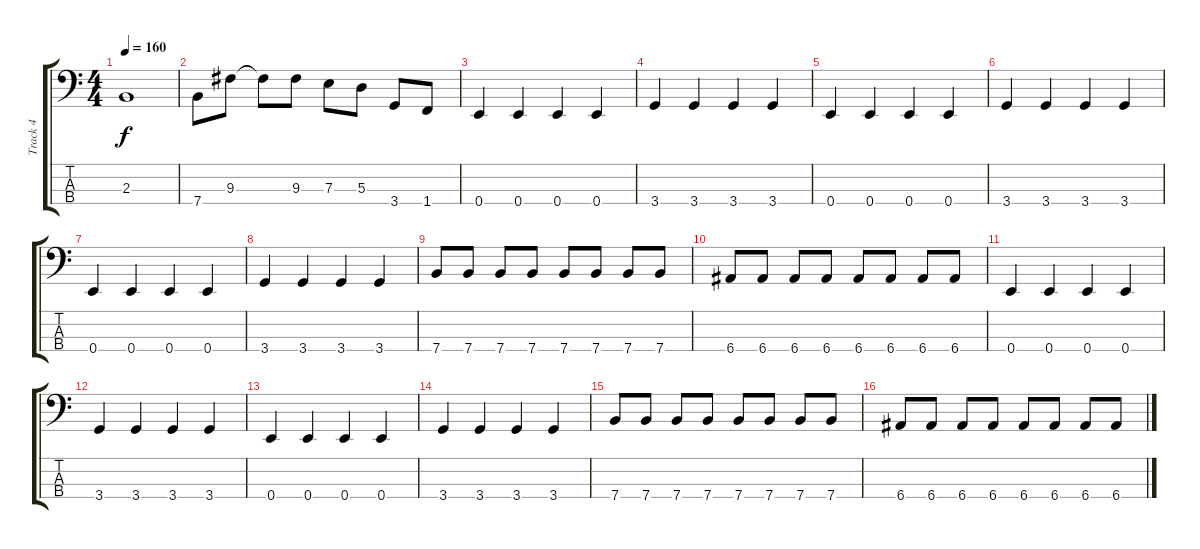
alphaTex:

\track ("Track 4" "Track 4") {instrument electricbassfinger}
\staff {score tabs}
\tuning (G2 D2 A1 E1) {hide}
\ts (4 4)
\tempo 160
\clef f4
\ks c
2.3.1{dy f} |
7.4.8 9.3.8 9.3{t}.8 9.3.8 7.3.8 5.3.8 3.4.8 1.4.8 |
0.4.4 0.4.4 0.4.4 0.4.4 |
3.4.4 3.4.4 3.4.4 3.4.4 |
0.4.4 0.4.4 0.4.4 0.4.4 |
3.4.4 3.4.4 3.4.4 3.4.4 |
0.4.4 0.4.4 0.4.4 0.4.4 |
3.4.4 3.4.4 3.4.4 3.4.4 |
7.4.8 7.4.8 7.4.8 7.4.8 7.4.8 7.4.8 7.4.8 7.4.8 |
6.4.8 6.4.8 6.4.8 6.4.8 6.4.8 6.4.8 6.4.8 6.4.8 |
0.4.4 0.4.4 0.4.4 0.4.4 |
3.4.4 3.4.4 3.4.4 3.4.4 |
0.4.4 0.4.4 0.4.4 0.4.4 |
3.4.4 3.4.4 3.4.4 3.4.4 |
7.4.8 7.4.8 7.4.8 7.4.8 7.4.8 7.4.8 7.4.8 7.4.8 |
6.4.8 6.4.8 6.4.8 6.4.8 6.4.8 6.4.8 6.4.8 6.4.8
